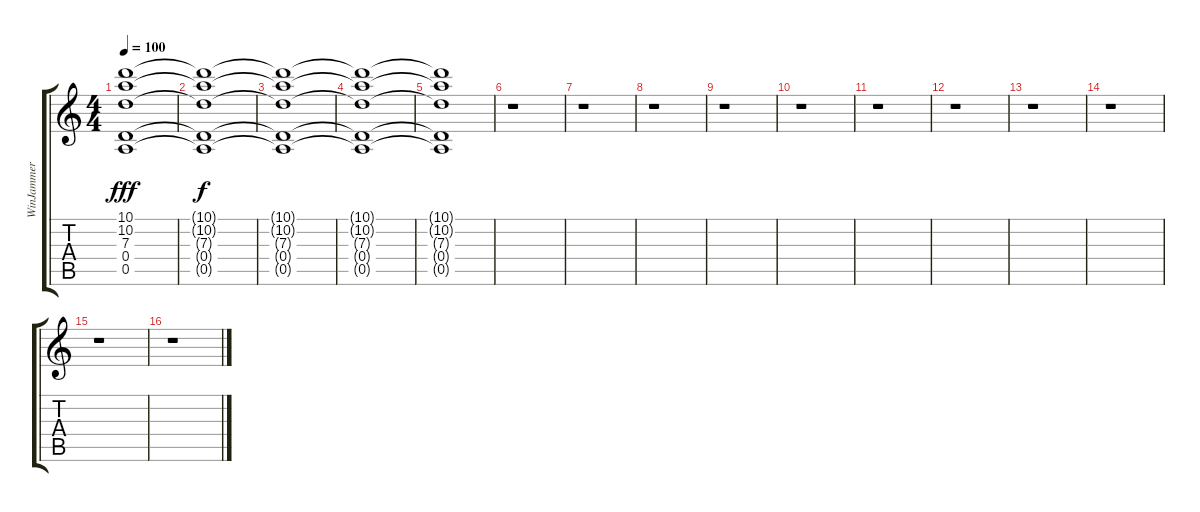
\track ("WinJammer Demo" "WinJammer ") {instrument distortionguitar}
\staff {score tabs}
\tuning (E4 B3 G3 D3 A2 D2) {hide}
\ts (4 4)
\tempo 100
\clef g2
\ks c
(10.1 10.2 7.3 0.4 0.5).1{dy fff} |
(10.1{t} 10.2{t} 7.3{t} 0.4{t} 0.5{t}).1{dy f} |
(10.1{t} 10.2{t} 7.3{t} 0.4{t} 0.5{t}).1 |
(10.1{t} 10.2{t} 7.3{t} 0.4{t} 0.5{t}).1 |
(10.1{t} 10.2{t} 7.3{t} 0.4{t} 0.5{t}).1 |
r.1 |
r.1 |
r.1 |
r.1 |
r.1 |
r.1 |
r.1 |
r.1 |
r.1 |
r.1 |
r.1
